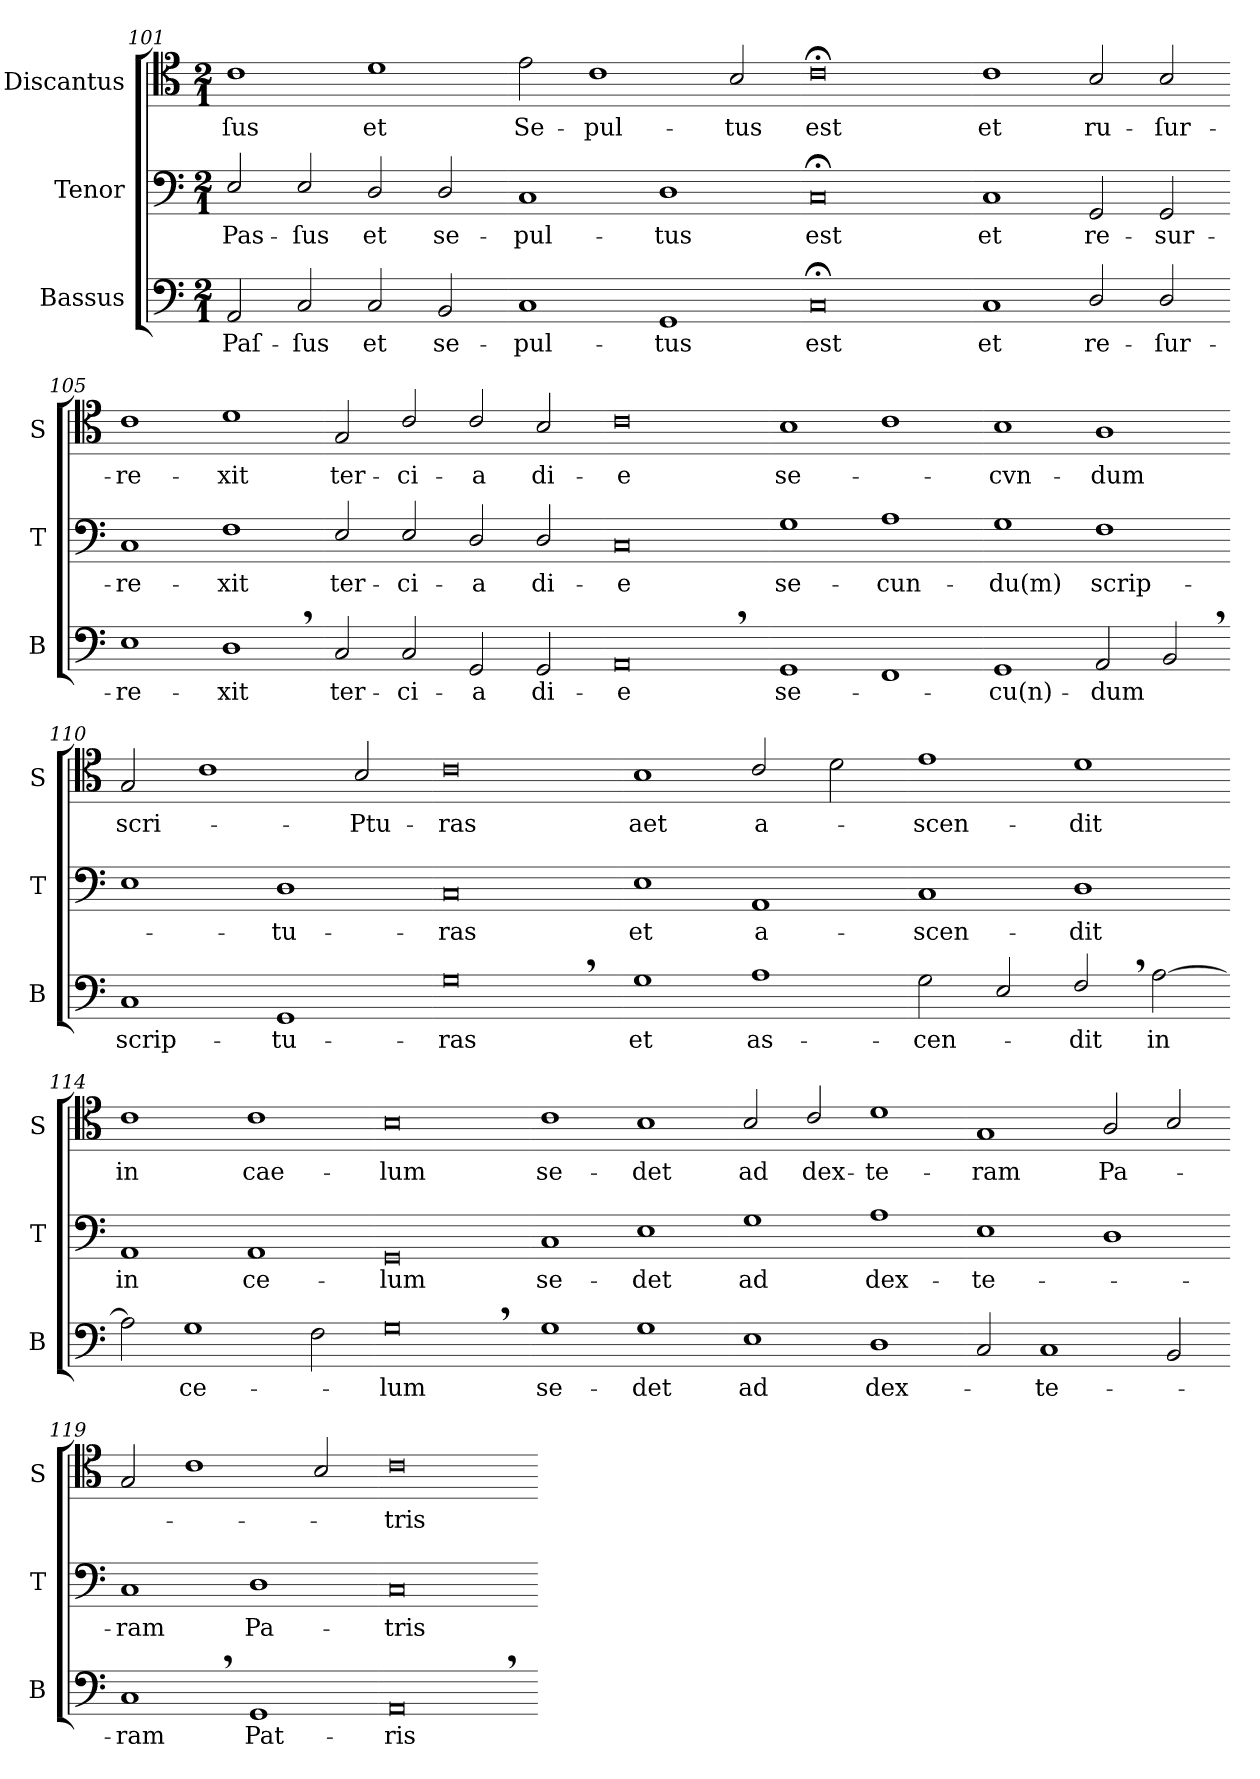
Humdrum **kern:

**kern	**text	**kern	**text	**kern	**text
*part3	*part3	*part2	*part2	*part1	*part1
*staff3	*staff3	*staff2	*staff2	*staff1	*staff1
*I"Bassus	*	*I"Tenor	*	*I"Discantus	*
*I'B	*	*I'T	*	*I'S	*
*clefF4	*	*clefF4	*	*clefC4	*
*k[]	*	*k[]	*	*k[]	*
*C:	*	*C:	*	*C:	*
*M2/1	*	*M2/1	*	*M2/1	*
=101	=101	=101	=101	=101	=101
2AA/	Paſ-	2E/	Pas-	1c	-ſus
2C/	-ſus	2E/	-ſus	.	.
2C/	et	2D/	et	1d	et
2BB/	se-	2D/	se-	.	.
=102-	=102-	=102-	=102-	=102-	=102-
1C	-pul-	1C	-pul-	2e\	Se-
.	.	.	.	1c	-pul-
1GG	-tus	1D	-tus	.	.
.	.	.	.	2B/	-tus
=103-	=103-	=103-	=103-	=103-	=103-
0C;	est	0C;<	est	0c;	est
=104-	=104-	=104-	=104-	=104-	=104-
1C	et	1C	et	1c	et
2D/	re-	2GG/	re-	2B/	ru-
2D/	-ſur-	2GG/	-sur-	2B/	-ſur-
=105-	=105-	=105-	=105-	=105-	=105-
1E	-re-	1C	-re-	1c	-re-
1D,	-xit	1F	-xit	1d	-xit
=106-	=106-	=106-	=106-	=106-	=106-
2C/	ter-	2E/	ter-	2G/	ter-
2C/	-ci-	2E/	-ci-	2c/	-ci-
2GG/	-a	2D/	-a	2c/	-a
2GG/	di-	2D/	di-	2B/	di-
=107-	=107-	=107-	=107-	=107-	=107-
0AA,	-e	0C	-e	0c	-e
=108-	=108-	=108-	=108-	=108-	=108-
1GG	se-	1G	se-	1B	se-
1FF	.	1A	-cun-	1c	.
=109-	=109-	=109-	=109-	=109-	=109-
1GG	-cu(n)-	1G	-du(m)	1B	-cvn-
2AA/	-dum	1F	scrip-	1A	-dum
2BB,/	.	.	.	.	.
=110-	=110-	=110-	=110-	=110-	=110-
1C	scrip-	1E	.	2G/	scri-
.	.	.	.	1c	.
1GG	-tu-	1D	-tu-	.	.
.	.	.	.	2B/	-Ptu-
=111-	=111-	=111-	=111-	=111-	=111-
0G,	-ras	0C	-ras	0c	-ras
=112-	=112-	=112-	=112-	=112-	=112-
1G	et	1E	et	1B	aet
1A	as-	1AA	a-	2c/	a-
.	.	.	.	2d\	.
=113-	=113-	=113-	=113-	=113-	=113-
2G\	-cen-	1C	-scen-	1e	-scen-
2E/	.	.	.	.	.
2F,/	-dit	1D	-dit	1d	-dit
[2A\	in	.	.	.	.
=114-	=114-	=114-	=114-	=114-	=114-
2A\]	.	1AA	in	1c	in
1G	ce-	.	.	.	.
.	.	1AA	ce-	1c	cae-
2F\	.	.	.	.	.
=115-	=115-	=115-	=115-	=115-	=115-
0G,	-lum	0GG	-lum	0B	-lum
=116-	=116-	=116-	=116-	=116-	=116-
1G	se-	1C	se-	1c	se-
1G	-det	1E	-det	1B	-det
=117-	=117-	=117-	=117-	=117-	=117-
1E	ad	1G	ad	2B/	ad
.	.	.	.	2c/	dex-
1D	dex-	1A	dex-	1d	-te-
=118-	=118-	=118-	=118-	=118-	=118-
2C/	.	1E	-te-	1G	-ram
1C	-te-	.	.	.	.
.	.	1D	.	2A/	Pa-
2BB/	.	.	.	2B/	.
=119-	=119-	=119-	=119-	=119-	=119-
1C,	-ram	1C	-ram	2G/	.
.	.	.	.	1c	.
1GG	Pat-	1D	Pa-	.	.
.	.	.	.	2B/	.
=120-	=120-	=120-	=120-	=120-	=120-
0AA,	-ris	0C	-tris	0c	-tris
=-	=-	=-	=-	=-	=-
*-	*-	*-	*-	*-	*-
